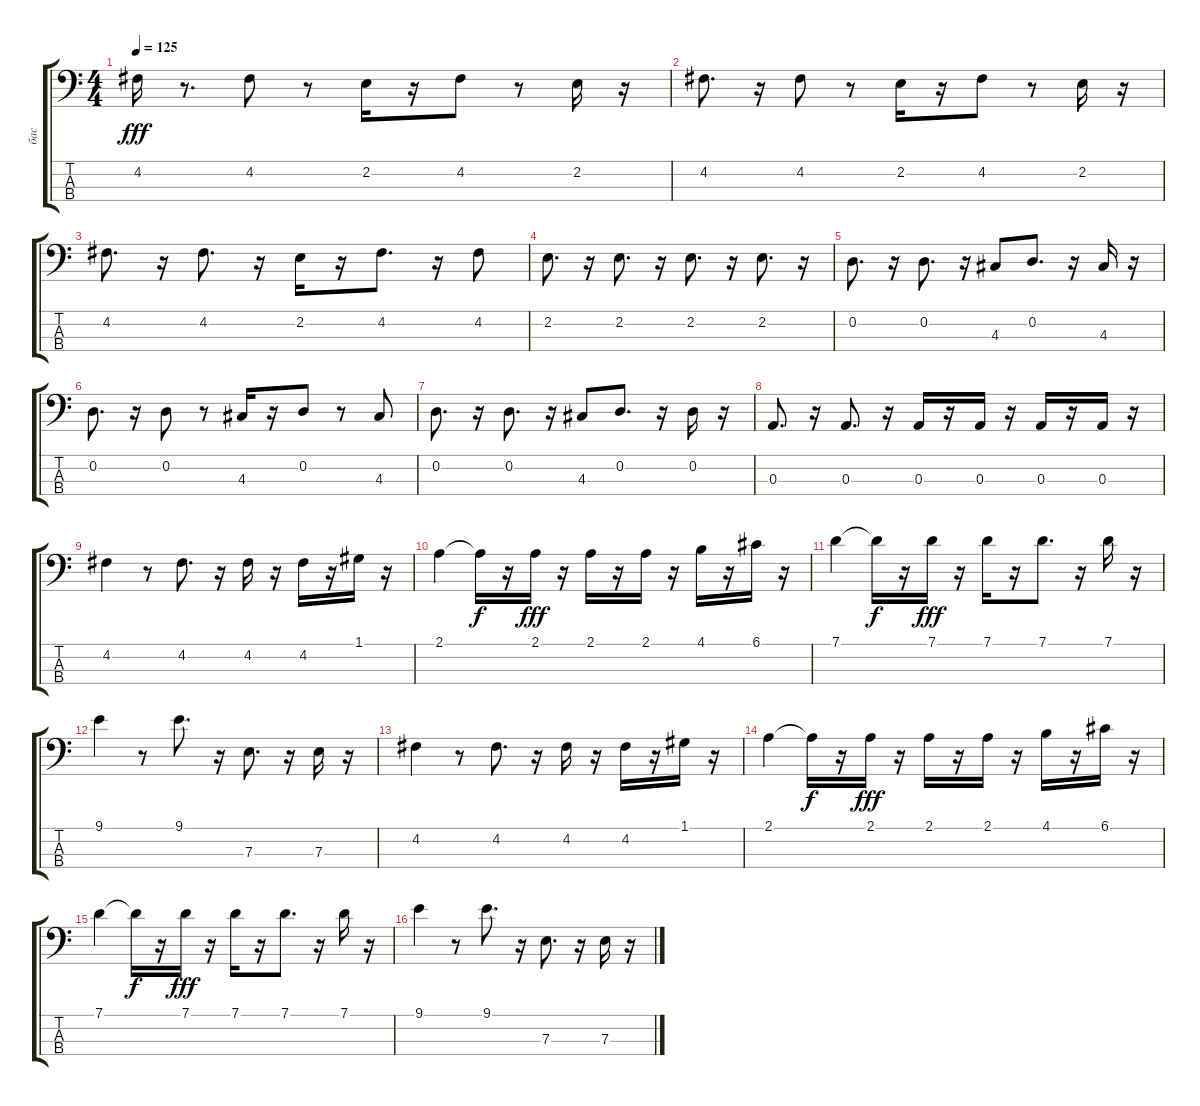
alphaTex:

\track ("бас" "бас") {instrument fretlessbass}
\staff {score tabs}
\tuning (G2 D2 A1 E1) {hide}
\ts (4 4)
\tempo 125
\clef f4
\ks c
4.2.16{dy fff} r.8{d} 4.2.8 r.8 2.2.16 r.16 4.2.8 r.8 2.2.16 r.16 |
4.2.8{d} r.16 4.2.8 r.8 2.2.16 r.16 4.2.8 r.8 2.2.16 r.16 |
4.2.8{d} r.16 4.2.8{d} r.16 2.2.16 r.16 4.2.8{d} r.16 4.2.8 |
2.2.8{d} r.16 2.2.8{d} r.16 2.2.8{d} r.16 2.2.8{d} r.16 |
0.2.8{d} r.16 0.2.8{d} r.16 4.3.8 0.2.8{d} r.16 4.3.16 r.16 |
0.2.8{d} r.16 0.2.8 r.8 4.3.16 r.16 0.2.8 r.8 4.3.8 |
0.2.8{d} r.16 0.2.8{d} r.16 4.3.8 0.2.8{d} r.16 0.2.16 r.16 |
0.3.8{d} r.16 0.3.8{d} r.16 0.3.16 r.16 0.3.16 r.16 0.3.16 r.16 0.3.16 r.16 |
4.2.4 r.8 4.2.8{d} r.16 4.2.16 r.16 4.2.16 r.16 1.1.16 r.16 |
2.1.4 2.1{t}.16{dy f} r.16 2.1.16{dy fff} r.16 2.1.16 r.16 2.1.16 r.16 4.1.16 r.16 6.1.16 r.16 |
7.1.4 7.1{t}.16{dy f} r.16 7.1.16{dy fff} r.16 7.1.16 r.16 7.1.8{d} r.16 7.1.16 r.16 |
9.1.4 r.8 9.1.8{d} r.16 7.3.8{d} r.16 7.3.16 r.16 |
4.2.4 r.8 4.2.8{d} r.16 4.2.16 r.16 4.2.16 r.16 1.1.16 r.16 |
2.1.4 2.1{t}.16{dy f} r.16 2.1.16{dy fff} r.16 2.1.16 r.16 2.1.16 r.16 4.1.16 r.16 6.1.16 r.16 |
7.1.4 7.1{t}.16{dy f} r.16 7.1.16{dy fff} r.16 7.1.16 r.16 7.1.8{d} r.16 7.1.16 r.16 |
9.1.4 r.8 9.1.8{d} r.16 7.3.8{d} r.16 7.3.16 r.16
